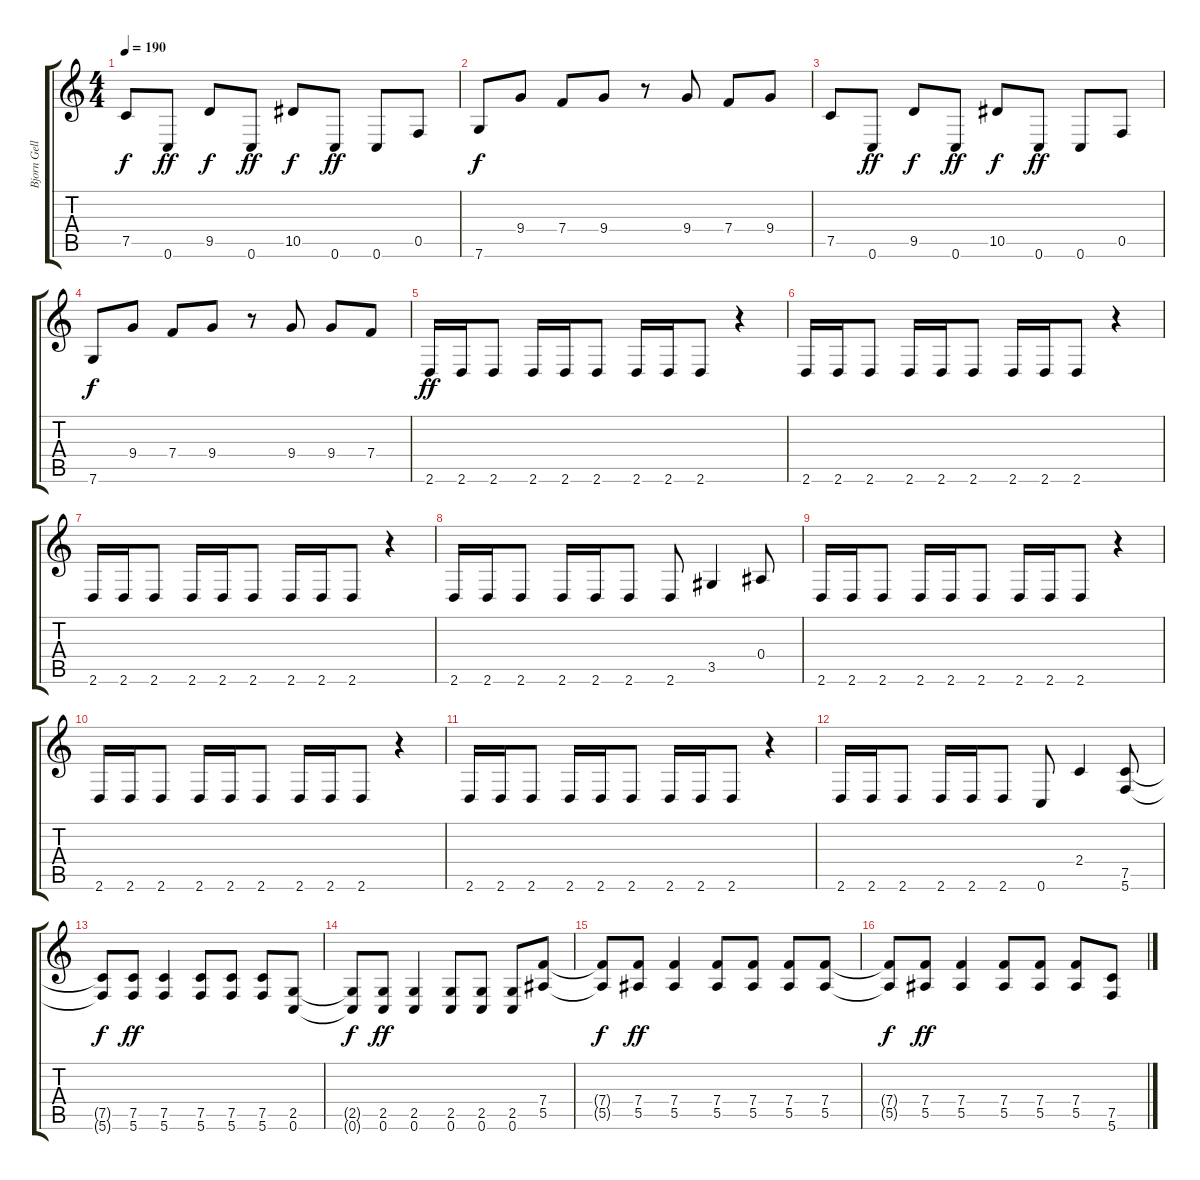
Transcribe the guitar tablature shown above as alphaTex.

\track ("Bjorn Gellotte" "Bjorn Gell") {instrument distortionguitar}
\staff {score tabs}
\tuning (C4 G3 Eb3 Bb2 F2 C2) {hide}
\ts (4 4)
\tempo 190
\clef g2
\ks c
7.5.8{dy f} 0.6.8{dy ff} 9.5.8{dy f} 0.6.8{dy ff} 10.5.8{dy f} 0.6.8{dy ff} 0.6.8 0.5.8 |
7.6.8{dy f} 9.4.8 7.4.8 9.4.8 r.8 9.4.8 7.4.8 9.4.8 |
7.5.8 0.6.8{dy ff} 9.5.8{dy f} 0.6.8{dy ff} 10.5.8{dy f} 0.6.8{dy ff} 0.6.8 0.5.8 |
7.6.8{dy f} 9.4.8 7.4.8 9.4.8 r.8 9.4.8 9.4.8 7.4.8 |
2.6.16{dy ff} 2.6.16 2.6.8 2.6.16 2.6.16 2.6.8 2.6.16 2.6.16 2.6.8 r.4 |
2.6.16 2.6.16 2.6.8 2.6.16 2.6.16 2.6.8 2.6.16 2.6.16 2.6.8 r.4 |
2.6.16 2.6.16 2.6.8 2.6.16 2.6.16 2.6.8 2.6.16 2.6.16 2.6.8 r.4 |
2.6.16 2.6.16 2.6.8 2.6.16 2.6.16 2.6.8 2.6.8 3.5.4 0.4.8 |
2.6.16 2.6.16 2.6.8 2.6.16 2.6.16 2.6.8 2.6.16 2.6.16 2.6.8 r.4 |
2.6.16 2.6.16 2.6.8 2.6.16 2.6.16 2.6.8 2.6.16 2.6.16 2.6.8 r.4 |
2.6.16 2.6.16 2.6.8 2.6.16 2.6.16 2.6.8 2.6.16 2.6.16 2.6.8 r.4 |
2.6.16 2.6.16 2.6.8 2.6.16 2.6.16 2.6.8 0.6.8 2.4.4 (7.5 5.6).8 |
(7.5{t} 5.6{t}).8{dy f} (7.5 5.6).8{dy ff} (7.5 5.6).4 (7.5 5.6).8 (7.5 5.6).8 (7.5 5.6).8 (2.5 0.6).8 |
(2.5{t} 0.6{t}).8{dy f} (2.5 0.6).8{dy ff} (2.5 0.6).4 (2.5 0.6).8 (2.5 0.6).8 (2.5 0.6).8 (7.4 5.5).8 |
(7.4{t} 5.5{t}).8{dy f} (7.4 5.5).8{dy ff} (7.4 5.5).4 (7.4 5.5).8 (7.4 5.5).8 (7.4 5.5).8 (7.4 5.5).8 |
(7.4{t} 5.5{t}).8{dy f} (7.4 5.5).8{dy ff} (7.4 5.5).4 (7.4 5.5).8 (7.4 5.5).8 (7.4 5.5).8 (7.5 5.6).8
